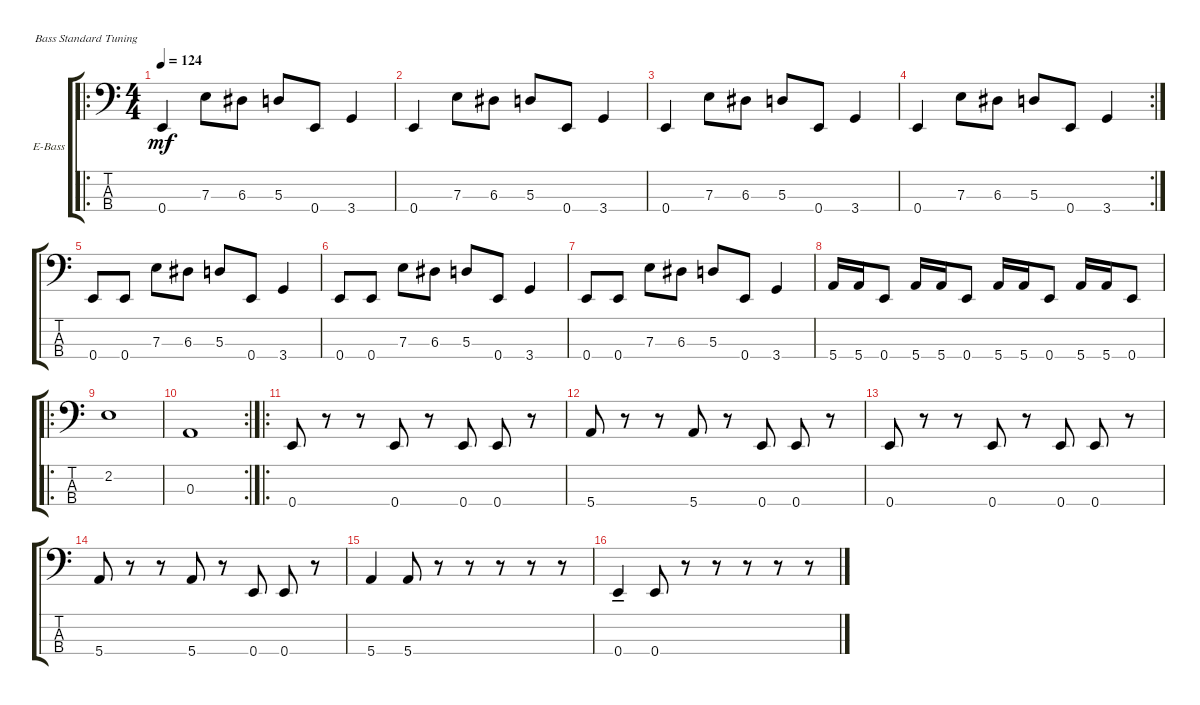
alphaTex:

\defaultSystemsLayout 4
\bracketExtendMode groupsimilarinstruments
\firstSystemTrackNameOrientation horizontal
\otherSystemsTrackNameOrientation horizontal
\track ("Electric Bass" "E-Bass") {solo instrument electricbassfinger}
\staff {score tabs}
\tuning (G2 D2 A1 E1)
\ro
\ts (4 4)
\tempo 124
\clef f4
\ks c
0.4.4{dy mf instrument electricbassfinger} 7.3.8 6.3.8 5.3.8 0.4.8 3.4.4 |
0.4.4 7.3.8 6.3.8 5.3.8 0.4.8 3.4.4 |
0.4.4 7.3.8 6.3.8 5.3.8 0.4.8 3.4.4 |
\rc 2
0.4.4 7.3.8 6.3.8 5.3.8 0.4.8 3.4.4 |
0.4.8 0.4.8 7.3.8 6.3.8 5.3.8 0.4.8 3.4.4 |
0.4.8 0.4.8 7.3.8 6.3.8 5.3.8 0.4.8 3.4.4 |
0.4.8 0.4.8 7.3.8 6.3.8 5.3.8 0.4.8 3.4.4 |
5.4.16 5.4.16 0.4.8 5.4.16 5.4.16 0.4.8 5.4.16 5.4.16 0.4.8 5.4.16 5.4.16 0.4.8 |
\ro
2.2.1 |
\rc 2
0.3.1 |
\ro
0.4.8 r.8 r.8 0.4.8 r.8 0.4.8 0.4.8 r.8 |
5.4.8 r.8 r.8 5.4.8 r.8 0.4.8 0.4.8 r.8 |
0.4.8 r.8 r.8 0.4.8 r.8 0.4.8 0.4.8 r.8 |
5.4.8 r.8 r.8 5.4.8 r.8 0.4.8 0.4.8 r.8 |
5.4.4 5.4.8 r.8 r.8 r.8 r.8 r.8 |
0.4{ten}.4 0.4.8 r.8 r.8 r.8 r.8 r.8
